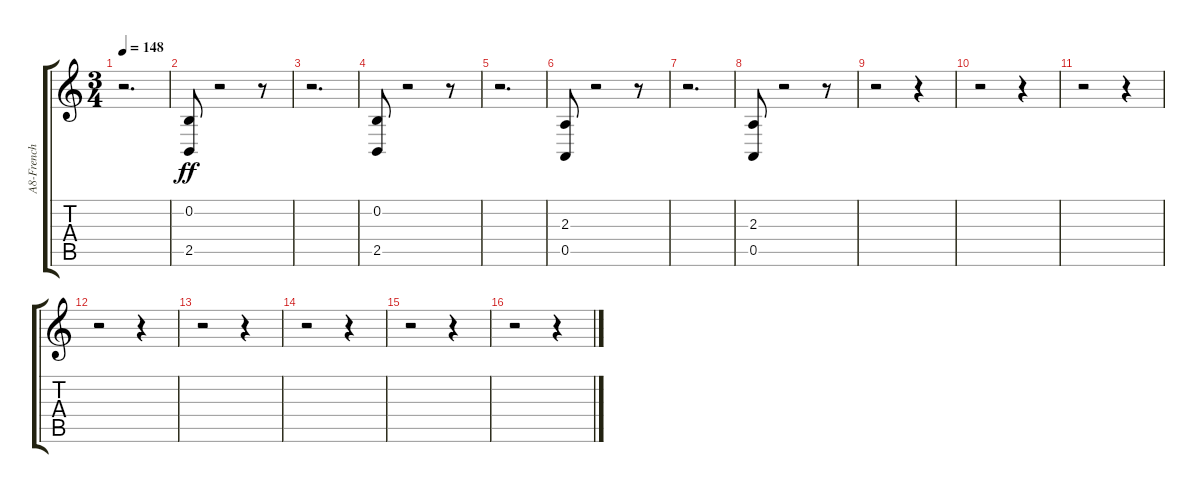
\track ("A8-French Horns" "A8-French ") {instrument frenchhorn}
\staff {score tabs}
\tuning (E4 B3 G3 D3 A2 E2) {hide}
\ts (3 4)
\tempo 148
\clef g2
\ks c
r.2{d dy ff} |
(0.2 2.5).8 r.2 r.8 |
r.2{d} |
(0.2 2.5).8 r.2 r.8 |
r.2{d} |
(2.3 0.5).8 r.2 r.8 |
r.2{d} |
(2.3 0.5).8 r.2 r.8 |
r.2 r.4 |
r.2 r.4 |
r.2 r.4 |
r.2 r.4 |
r.2 r.4 |
r.2 r.4 |
r.2 r.4 |
r.2 r.4
